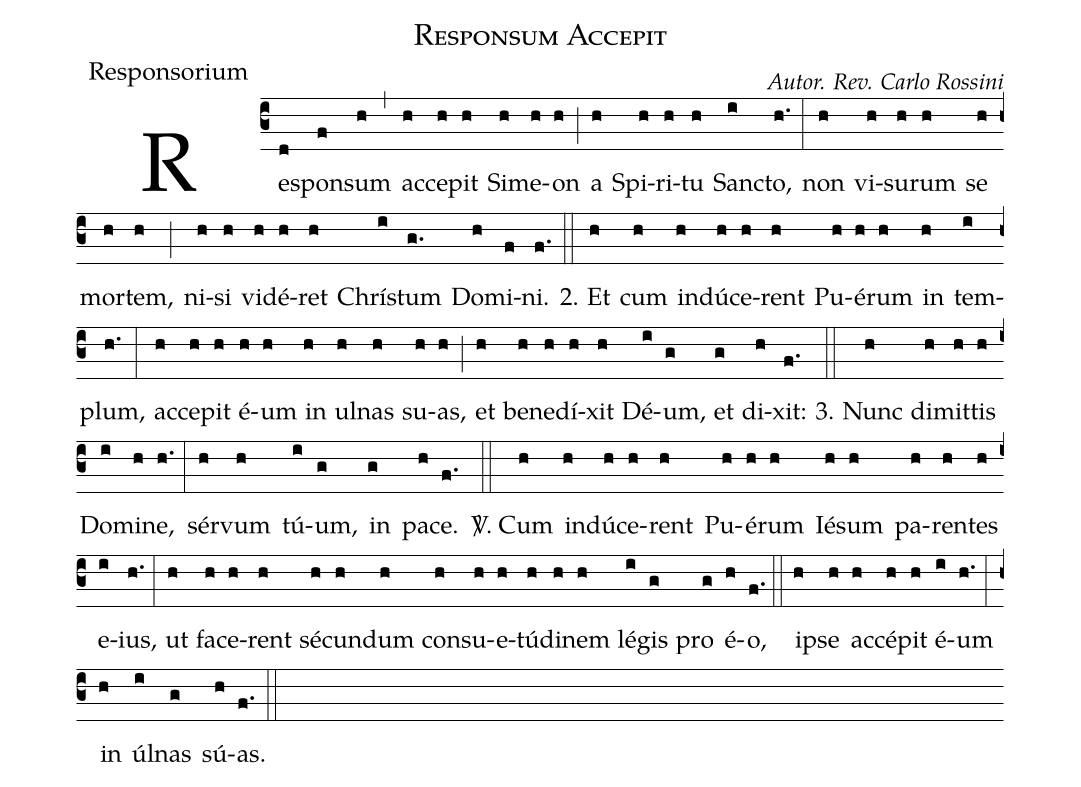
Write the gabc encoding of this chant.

name:Responsum Accepit;
office-part:Responsorium;
commentary:Autor. Rev. Carlo Rossini;
%%
(c3) Res(d)pon(f)sum(h) (,) ac(h)ce(h)pit(h) Si(h)me(h)on(h) (;) a(h) Spi(h)ri(h)tu(h) San(i)cto,(h.) (:) non(h) vi(h)su(h)rum(h) se(h) mor(h)tem,(h) (;) ni(h)si(h) vi(h)dé(h)ret(h) Chrí(i)stum(g.) Do(h)mi(f)ni.(f.) (::) 2. Et(h) cum(h) in(h)dú(h)ce(h)rent(h) Pu(h)é(h)rum(h) in(h) tem(i)plum,(h.) (:) ac(h)ce(h)pit(h) é(h)um(h) in(h) ul(h)nas(h) su(h)as,(h) (;) et(h) be(h)ne(h)dí(h)xit(h) Dé(i)um,(g) et(g) di(h)xit:(f.) (::) 3. Nunc(h) di(h)mit(h)tis(h)  Do(i)mi(h)ne,(h.) (:) sér(h)vum(h) tú(i)um,(g) in(g) pa(h)ce.(f.) (::) <sp>V/</sp>. Cum(h) in(h)dú(h)ce(h)rent(h) Pu(h)é(h)rum(h) Ié(h)sum(h) pa(h)ren(h)tes(h) e(i)ius,(h.) (:) ut(h) fa(h)ce(h)rent(h) sé(h)cun(h)dum(h) con(h)su(h)e(h)tú(h)di(h)nem(h) lé(i)gis(g) pro(g) é(h)o,(f.) (::) i(h)pse(h) ac(h)cé(h)pit(h) é(i)um(h.) (:) in(h) úl(i)nas(g) sú(h)as.(f.) (::)
